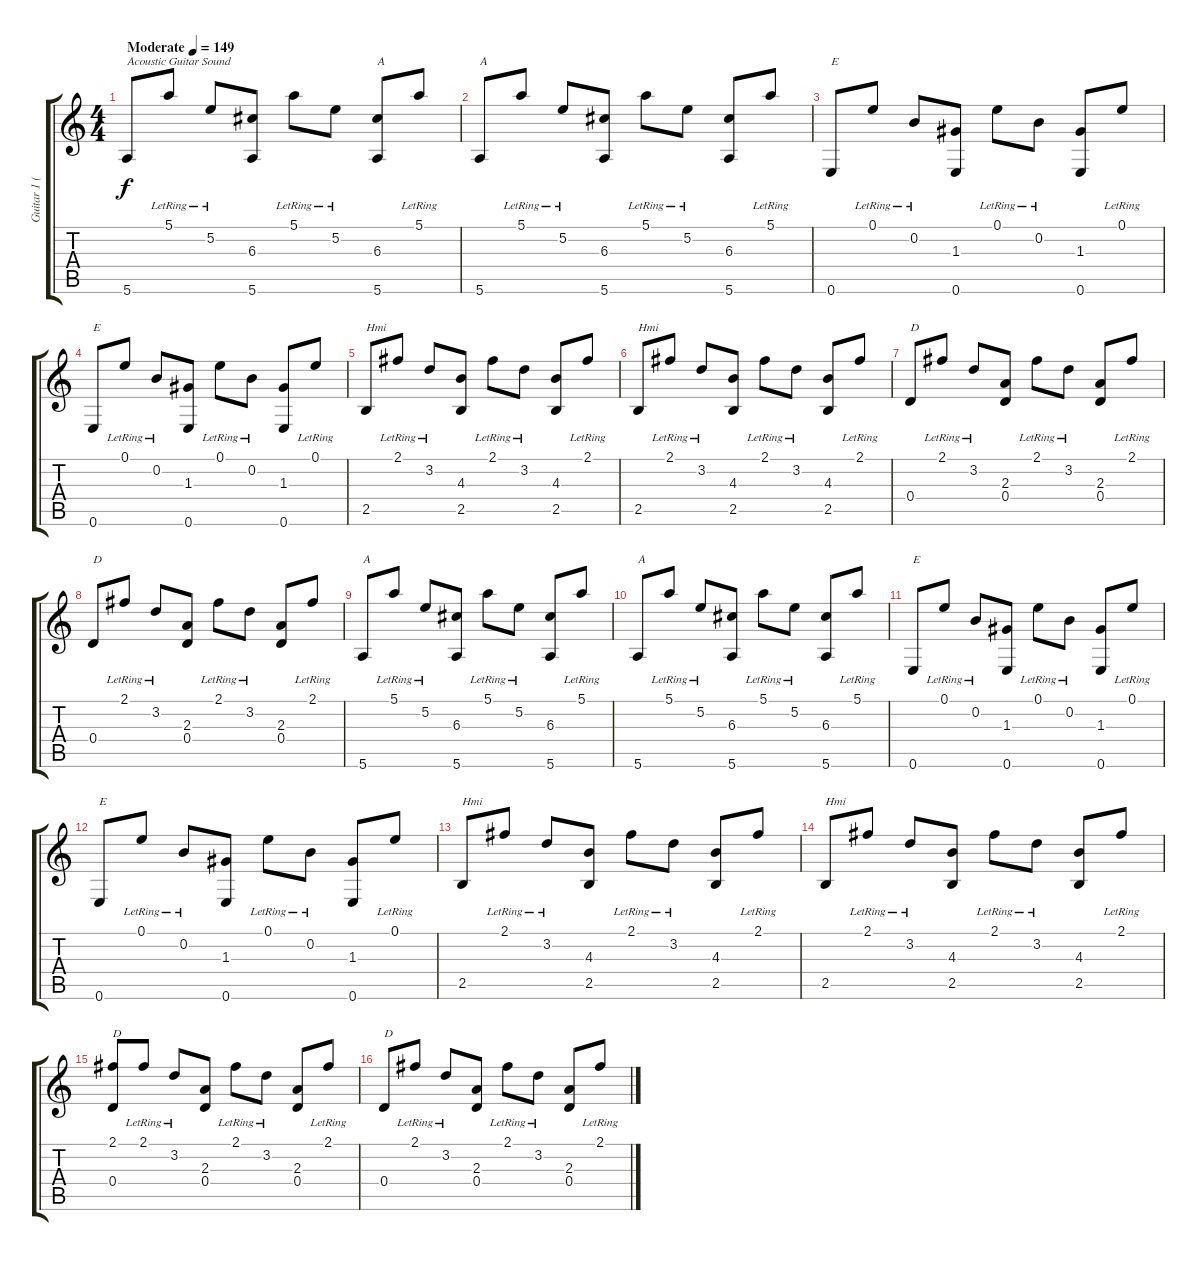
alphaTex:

\track ("Guitar 1 (Saboter)" "Guitar 1 (") {instrument overdrivenguitar}
\staff {score tabs}
\tuning (E4 B3 G3 D3 A2 E2) {hide}
\ts (4 4)
\tempo (149 "Moderate")
\clef g2
\ks c
5.6.8{txt "Acoustic Guitar Sound" dy f instrument acousticguitarsteel} 5.1{lr}.8 5.2{lr}.8 (6.3 5.6).8 5.1{lr}.8 5.2{lr}.8 (6.3 5.6).8{txt "A"} 5.1{lr}.8 |
5.6.8{txt "A " instrument acousticguitarsteel} 5.1{lr}.8 5.2{lr}.8 (6.3 5.6).8 5.1{lr}.8 5.2{lr}.8 (6.3 5.6).8 5.1{lr}.8 |
0.6.8{txt "E " instrument acousticguitarsteel} 0.1{lr}.8 0.2{lr}.8 (1.3 0.6).8 0.1{lr}.8 0.2{lr}.8 (1.3 0.6).8 0.1{lr}.8 |
0.6.8{txt "E " instrument acousticguitarsteel} 0.1{lr}.8 0.2{lr}.8 (1.3 0.6).8 0.1{lr}.8 0.2{lr}.8 (1.3 0.6).8 0.1{lr}.8 |
2.5.8{txt "Hmi" instrument acousticguitarsteel} 2.1{lr}.8 3.2{lr}.8 (4.3 2.5).8 2.1{lr}.8 3.2{lr}.8 (4.3 2.5).8 2.1{lr}.8 |
2.5.8{txt "Hmi" instrument acousticguitarsteel} 2.1{lr}.8 3.2{lr}.8 (4.3 2.5).8 2.1{lr}.8 3.2{lr}.8 (4.3 2.5).8 2.1{lr}.8 |
0.4.8{txt "D " instrument acousticguitarsteel} 2.1{lr}.8 3.2{lr}.8 (2.3 0.4).8 2.1{lr}.8 3.2{lr}.8 (2.3 0.4).8 2.1{lr}.8 |
0.4.8{txt "D " instrument acousticguitarsteel} 2.1{lr}.8 3.2{lr}.8 (2.3 0.4).8 2.1{lr}.8 3.2{lr}.8 (2.3 0.4).8 2.1{lr}.8 |
5.6.8{txt "A " instrument acousticguitarsteel} 5.1{lr}.8 5.2{lr}.8 (6.3 5.6).8 5.1{lr}.8 5.2{lr}.8 (6.3 5.6).8 5.1{lr}.8 |
5.6.8{txt "A " instrument acousticguitarsteel} 5.1{lr}.8 5.2{lr}.8 (6.3 5.6).8 5.1{lr}.8 5.2{lr}.8 (6.3 5.6).8 5.1{lr}.8 |
0.6.8{txt "E " instrument acousticguitarsteel} 0.1{lr}.8 0.2{lr}.8 (1.3 0.6).8 0.1{lr}.8 0.2{lr}.8 (1.3 0.6).8 0.1{lr}.8 |
0.6.8{txt "E " instrument acousticguitarsteel} 0.1{lr}.8 0.2{lr}.8 (1.3 0.6).8 0.1{lr}.8 0.2{lr}.8 (1.3 0.6).8 0.1{lr}.8 |
2.5.8{txt "Hmi" instrument acousticguitarsteel} 2.1{lr}.8 3.2{lr}.8 (4.3 2.5).8 2.1{lr}.8 3.2{lr}.8 (4.3 2.5).8 2.1{lr}.8 |
2.5.8{txt "Hmi" instrument acousticguitarsteel} 2.1{lr}.8 3.2{lr}.8 (4.3 2.5).8 2.1{lr}.8 3.2{lr}.8 (4.3 2.5).8 2.1{lr}.8 |
(2.1 0.4).8{txt "D" instrument acousticguitarsteel} 2.1{lr}.8 3.2{lr}.8 (2.3 0.4).8 2.1{lr}.8 3.2{lr}.8 (2.3 0.4).8 2.1{lr}.8 |
0.4.8{txt "D" instrument acousticguitarsteel} 2.1{lr}.8 3.2{lr}.8 (2.3 0.4).8 2.1{lr}.8 3.2{lr}.8 (2.3 0.4).8 2.1{lr}.8
